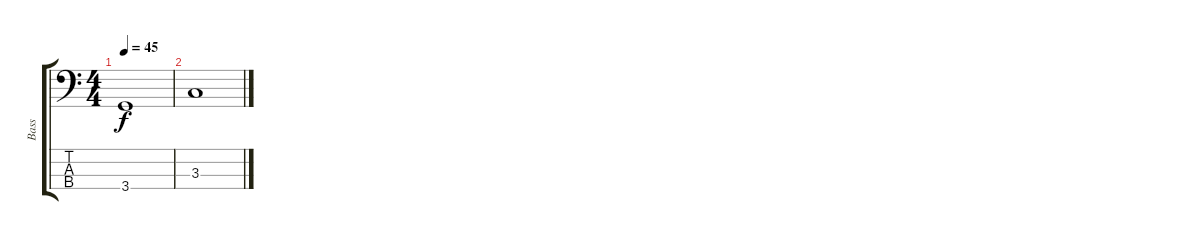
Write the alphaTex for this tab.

\track ("Bass" "Bass") {instrument electricbassfinger}
\staff {score tabs}
\tuning (G2 D2 A1 E1) {hide}
\ts (4 4)
\tempo 45
\clef f4
\ks c
3.4.1{dy f} |
3.3.1
